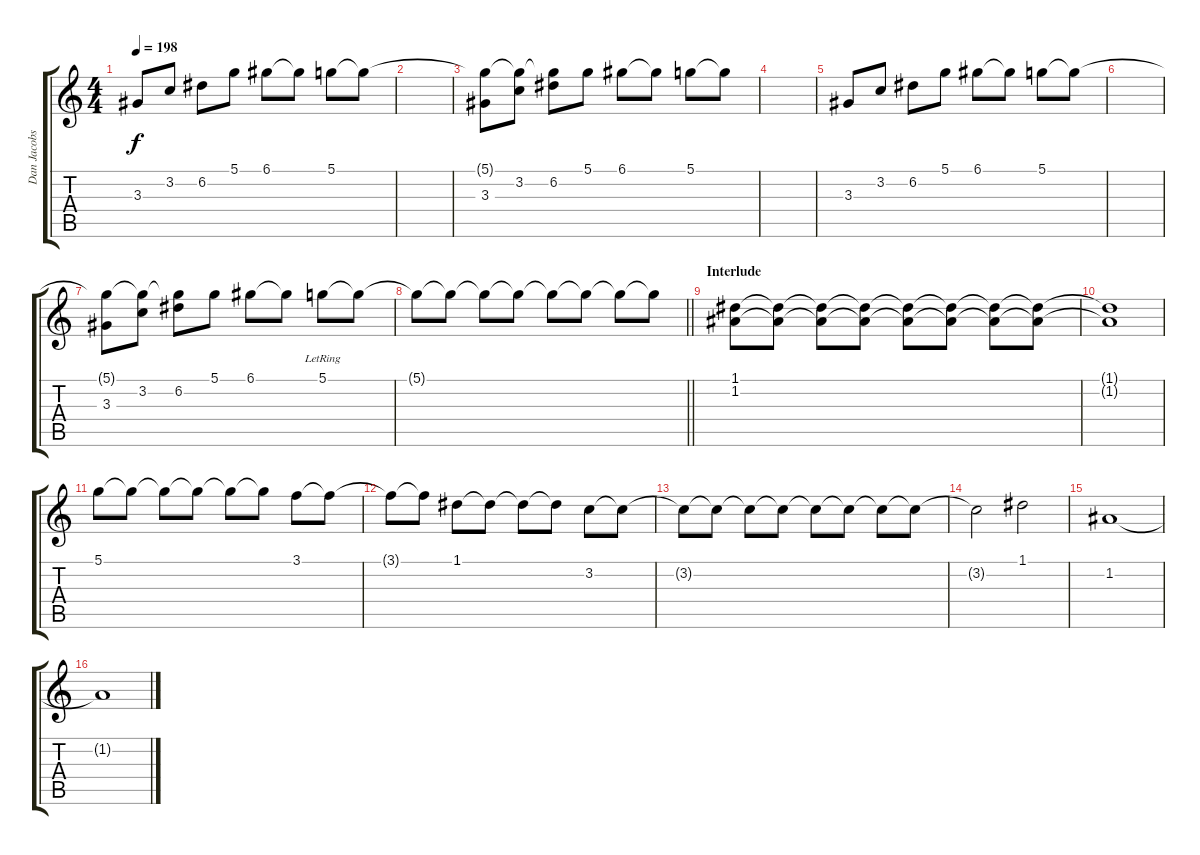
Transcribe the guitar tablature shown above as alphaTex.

\track ("Dan Jacobs" "Dan Jacobs") {instrument distortionguitar}
\staff {score tabs}
\tuning (D4 A3 F3 C3 G2 C2) {hide}
\ts (4 4)
\tempo 198
\clef g2
\ks c
3.3.8{dy f balance 0} 3.2.8 6.2.8 5.1.8 6.1.8 6.1{t}.8 5.1.8 5.1{t}.8 |
|
(5.1{t} 3.3).8{balance 16} (5.1{t} 3.2).8 (5.1{t} 6.2).8 5.1.8 6.1.8 6.1{t}.8 5.1.8 5.1{t}.8 |
|
3.3.8{balance 0} 3.2.8 6.2.8 5.1.8 6.1.8 6.1{t}.8 5.1.8 5.1{t}.8 |
|
(5.1{t} 3.3).8{balance 16} (5.1{t} 3.2).8 (5.1{t} 6.2).8 5.1.8 6.1.8 6.1{t}.8 5.1{lr}.8 5.1{t}.8 |
\barLineRight lightlight
5.1{t}.8 5.1{t}.8 5.1{t}.8 5.1{t}.8 5.1{t}.8 5.1{t}.8 5.1{t}.8 5.1{t}.8 |
\section ("" "Interlude")
(1.1 1.2).8{balance 8} (1.1{t} 1.2{t}).8 (1.1{t} 1.2{t}).8 (1.1{t} 1.2{t}).8 (1.1{t} 1.2{t}).8 (1.1{t} 1.2{t}).8 (1.1{t} 1.2{t}).8 (1.1{t} 1.2{t}).8 |
(1.1{t} 1.2{t}).1 |
5.1.8 5.1{t}.8 5.1{t}.8 5.1{t}.8 5.1{t}.8 5.1{t}.8 3.1.8 3.1{t}.8 |
3.1{t}.8 3.1{t}.8 1.1.8 1.1{t}.8 1.1{t}.8 1.1{t}.8 3.2.8 3.2{t}.8 |
3.2{t}.8 3.2{t}.8 3.2{t}.8 3.2{t}.8 3.2{t}.8 3.2{t}.8 3.2{t}.8 3.2{t}.8 |
3.2{t}.2 1.1.2 |
1.2.1 |
1.2{t}.1
